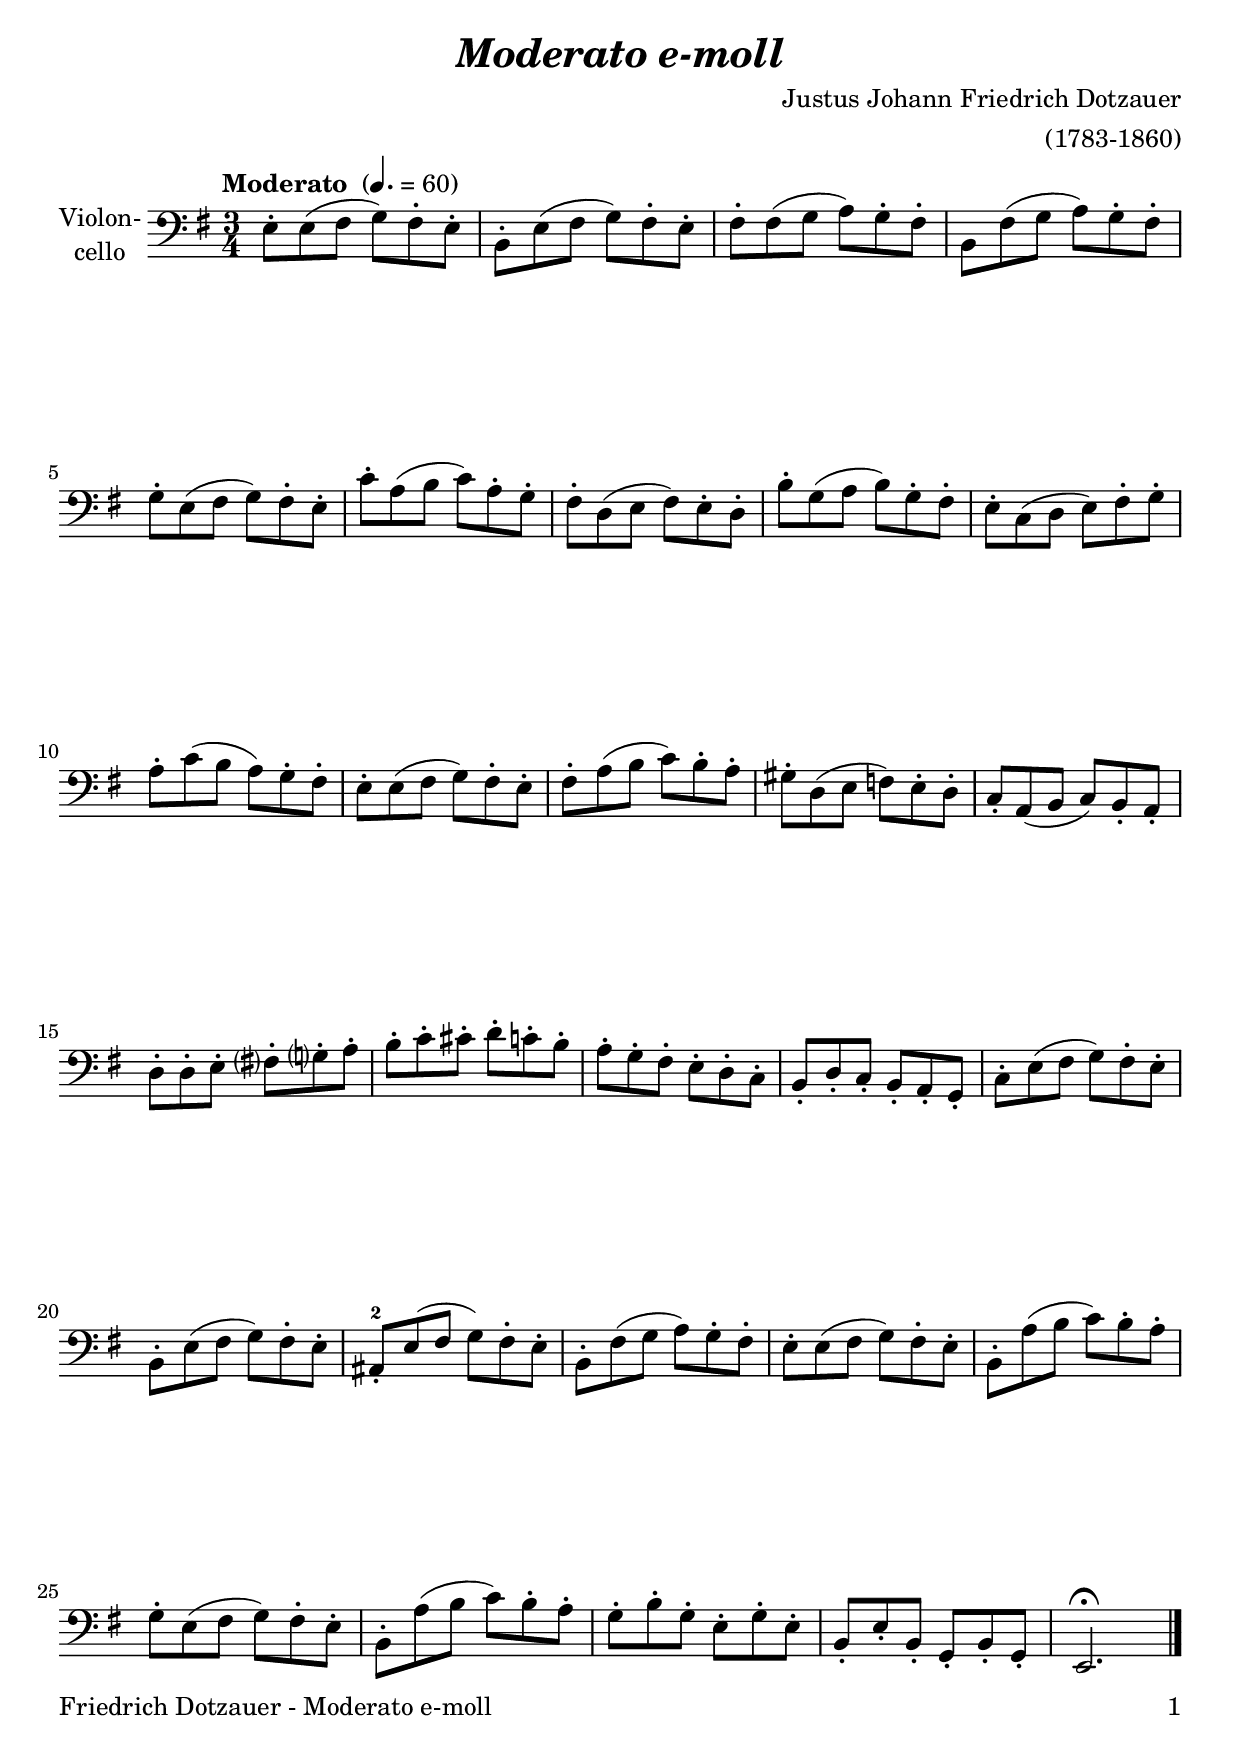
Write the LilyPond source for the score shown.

\version "2.24.4"
\include "deutsch.ly"

#(set-global-staff-size 22)

\header {
  title     = \markup \bold \italic "Moderato e-moll"
  composer  = "Justus Johann Friedrich Dotzauer"
  arranger  = "(1783-1860)"
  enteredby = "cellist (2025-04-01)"
%  piece     = ""
}

voiceconsts = {
  \key e \minor
  \time 3/4
  \clef "bass"
%  \numericTimeSignature
  \compressEmptyMeasures
  % Set default beaming for all staves
  \set Timing.beamExceptions = #'()
  \set Timing.baseMoment     = #(ly:make-moment 1 8)
  \set Timing.beatStructure  = #'(3 3)
  \tempo "Moderato " 4.=60
}

mist = "string ensemble 1"
mivl = "violin"
miba = "cello"
mipz = "pizzicato strings"

va = \relative c {
  \voiceconsts

  e8-. e( fis g) fis-. e-.
  h-. e8( fis g) fis-. e-.
  fis-. fis( g a) g-. fis-.
  h, fis'( g a) g-. fis-.
  g-. e( fis g) fis-. e-.

  c'-. a( h c) a-. g-.
  fis-. d( e fis) e-. d-.
  h'-. g( a h) g-. fis-.
  e-. c( d e) fis-. g-.
  a-. c( h a) g-. fis-.
  e-. e( fis g) fis-. e-.

  fis-. a( h c) h-. a-.
  gis-. d( e f) e-. d-.
  c-. a( h c) h-. a-.
  d-. d-. e-. fis?-. g?-. a-.
  h-. c-. cis-. d-. c-. h-.
  a-. g-. fis-. e-. d-. c-.

  h-. d-. c-. h-. a-. g-.
  c-. e( fis g) fis-. e-.
  h-. e( fis g) fis-. e-.
  ais,-.-2 e'( fis g) fis-. e-.
  h-. fis'( g a) g-. fis-.
  e-. e( fis g) fis-. e-.

  h-. a'( h c) h-. a-.
  g-. e( fis g) fis-. e-.
  h-. a'( h c) h-. a-.
  g-. h-. g-. e-. g-. e-.
  h-. e-. h-. g-. h-. g-.
  e2.\fermata \bar "|."
}


music = \new StaffGroup <<
      \new Staff {
	\set Staff.midiInstrument = \miba
	\set Staff.instrumentName = \markup \center-column { "Violon-" "cello" }
	\transpose e e { \va }
      }
>>

\book {
   \paper {
    print-page-number = ##t
    print-first-page-number = ##t
    ragged-last-bottom = ##f
    oddHeaderMarkup = \markup \null
    evenHeaderMarkup = \markup \null
    oddFooterMarkup = \markup {
      \fill-line {
        \if \should-print-page-number
        "Friedrich Dotzauer - Moderato e-moll" \fromproperty #'page:page-number-string
      }
    }
    evenFooterMarkup = \oddFooterMarkup
  } \score {
    \music
    \layout {}
  }

  \score {
    \unfoldRepeats \music

    \midi {
      \context {
        \Score
      }
    }
  }
}
